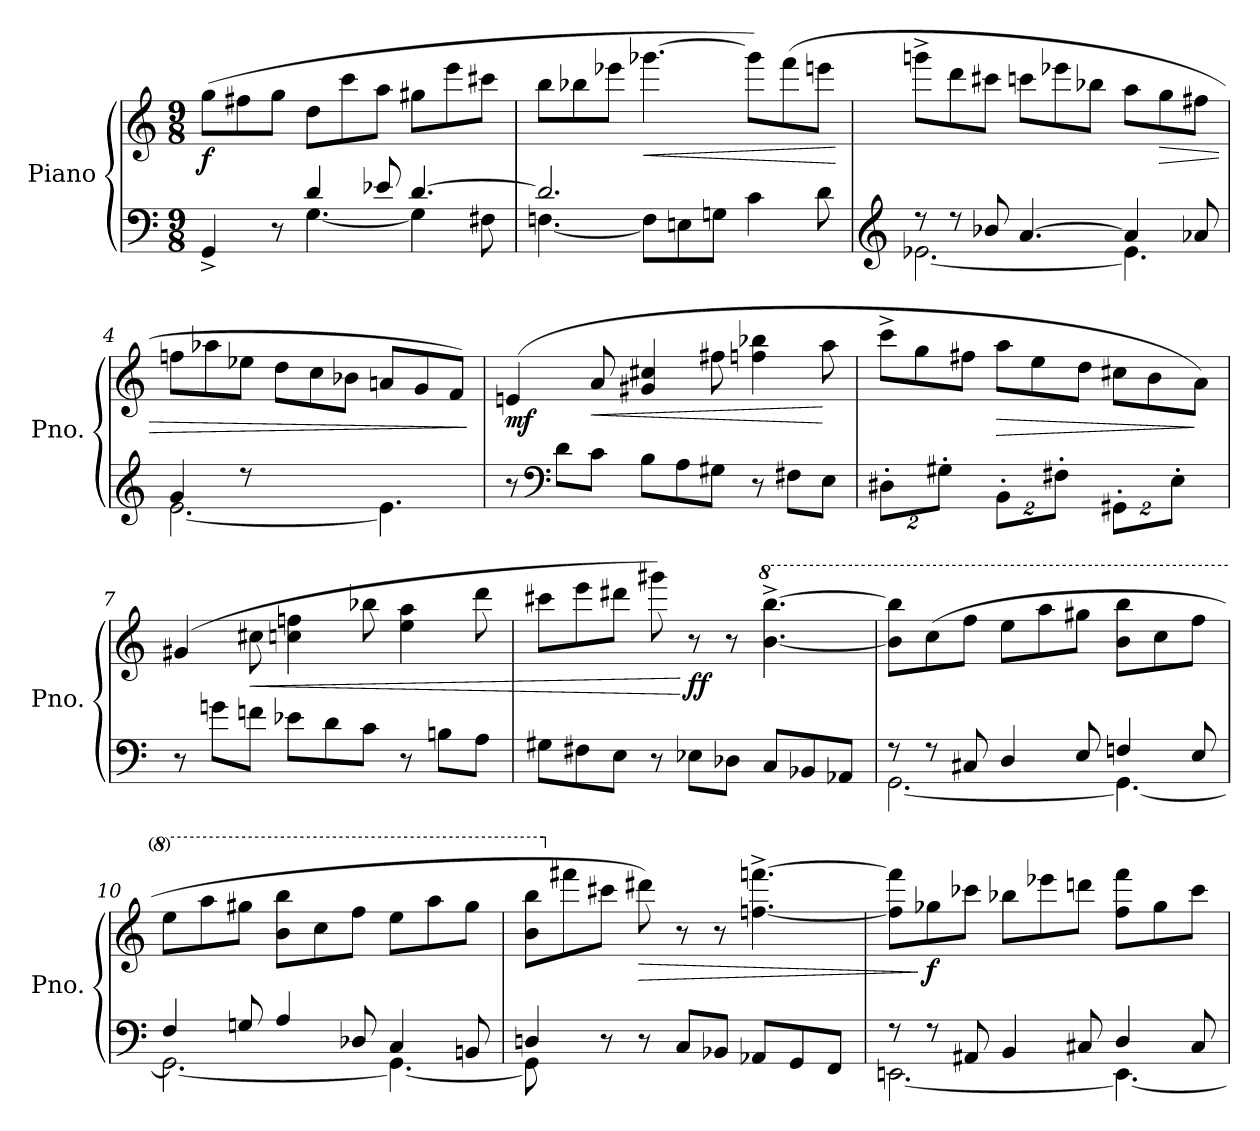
**kern	**kern	**dynam
*part1	*part1	*part1
*staff2	*staff1	*staff1/2
*I"Piano	*	*
*I'Pno.	*	*
*clefF4	*clefG2	*
*k[]	*k[]	*
*M9/8	*M9/8	*
*MM252	*MM252	*
=1	=1	=1
*^	*	*
!	!	!	!LO:DY:b
4GG^/	4.ryy	(>8gg\L	f
.	.	8ff#X\	.
8r	.	8gg\J	.
4d/	[4.G\	8dd\L	.
.	.	8ccc\	.
8e-X/	.	8aa\J	.
[4.d/	4G\]	8gg#X\L	.
.	.	8eee\	.
.	8F#X\	8ccc#X\J	.
=2	=2	=2	=2
2.d/]	[4.Fn\	8bb\L	.
.	.	8bb-X\	.
.	.	8eee-X\J	.
!	!	!	!LO:HP:b
.	8F\L]	[4.ggg-X\	<
.	8En\	.	.
.	8Gn\J	.	.
4c\	4.ryy	8ggg-\L])	.
.	.	(>8fff\	.
8d\	.	8eeen\J	.
*v	*v	*	*
.	.	[
=3	=3	=3
*clefG2	*	*
*^	*	*
8r	[2.e-X\	8gggn^\L	.
8r	.	8ddd\	.
8b-X/	.	8ccc#X\J	.
[4.a/	.	8cccn\L	.
.	.	8eee-X\	.
.	.	8bb-X\J	.
4a/]	4.e-\]	8aa\L	.
!	!	!	!LO:HP:b
.	.	8gg\	>
8a-X/	.	8ff#X\J	.
!!LO:LB:g=z
=4	=4	=4	=4
4g/	[2.e\	8ffn\L	.
.	.	8aa-X\	.
8r	.	8ee-X\J	.
4ryy	.	8dd\L	.
.	.	8cc\	.
8ryy	.	8b-X\J	.
4ryy	4.e\]	8an/L	.
.	.	8g/	.
8ryy	.	8f/J)	.
*v	*v	*	*
.	.	]
=5	=5	=5
!	!	!LO:DY:b
8r	(>4en/	mf
*clefF4	*	*
8d\L	.	.
!	!	!LO:HP:b
8c\J	8a/	<
8B\L	4g#X/ 4cc#X/	.
8A\	.	.
8G#X\J	8ff#X\	.
8r	4ffn\ 4bb-X\	.
8F#X\L	.	.
8E\J	8aa\	[
=6	=6	=6
*Xbrackettup	*	*
16%3D#X'\L	8ccc^\L	.
.	8gg\	.
16%3G#X'\J	.	.
.	8ff#X\J	.
!	!	!LO:HP:b
16%3BB'\L	8aa\L	>
.	8ee\	.
16%3F#X'\J	.	.
.	8dd\J	.
16%3GG#X'\L	8cc#X\L	.
.	8b\	.
16%3E'\J	.	.
.	8a\J)	]
!!LO:LB:g=z
=7	=7	=7
8r	(>4g#X/	.
8gn\L	.	.
!	!	!LO:HP:b
8fn\J	8cc#X\	<
8e-X\L	4ccn\ 4ffn\	.
8d\	.	.
8c\J	8bb-X\	.
8r	4ee\ 4aa\	.
8Bn\L	.	.
8A\J	8ddd\	.
=8	=8	=8
8G#X\L	8ccc#X\L	.
8F#X\	8eee\	.
8E\J	8ddd#X\J	.
8r	8ggg#X\)	.
!	!	!LO:DY:n=1:b
8E-X\L	8r	[ ff
8D-X\J	8r	.
*	*8va	*
8C/L	[4.bb\^ [4.bbb\^	.
8BB-X/	.	.
8AA-X/J	.	.
=9	=9	=9
*^	*	*
8r	[2.GG\	8bb\] 8bbb\]L	.
8r	.	(>8ccc\	.
8C#X/	.	8fff\J	.
4D/	.	8eee\L	.
.	.	8aaa\	.
8E/	.	8ggg#X\J	.
4Fn/	4.GG\_	8bb\ 8bbb\L	.
.	.	8ccc\	.
8E/	.	8fff\J	.
=10	=10	=10	=10
4F/	2.GG\_	8eee\L	.
.	.	8aaa\	.
8Gn/	.	8ggg#X\J	.
4A/	.	8bb\ 8bbb\L	.
.	.	8ccc\	.
8D-X/	.	8fff\J	.
4C/	4.GG\_	8eee\L	.
.	.	8aaa\	.
8BBn/	.	8ggg#\J	.
!!LO:LB:g=z
=11	=11	=11	=11
4Dn/	8GG\]	8bb\ 8bbb\L	.
*	*	*X8va	*
.	1ryy	8fff#X\	.
8r	.	8ccc#X\J	.
!	!	!	!LO:HP:b
8r	.	8ddd#X\)	>
8C/L	.	8r	.
8BB-X/J	.	8r	.
8AA-X/L	.	[4.ffn\^ [4.fffn\^	.
8GG/	.	.	.
8FF/J	.	.	.
=12	=12	=12	=12
8r	[2.EEn\	8ff\] 8fff\]L	.
!	!	!	!LO:DY:n=1:b
8r	.	8gg-X\	] f
8AA#X/	.	8ccc-X\J	.
4BB/	.	8bb-X\L	.
.	.	8eee-X\	.
8C#X/	.	8dddn\J	.
4D/	4.EE\_	8ff\ 8fff\L	.
.	.	8gg-\	.
8C#/	.	8ccc-\J	.
*v	*v	*	*
=	=	=
*-	*-	*-
